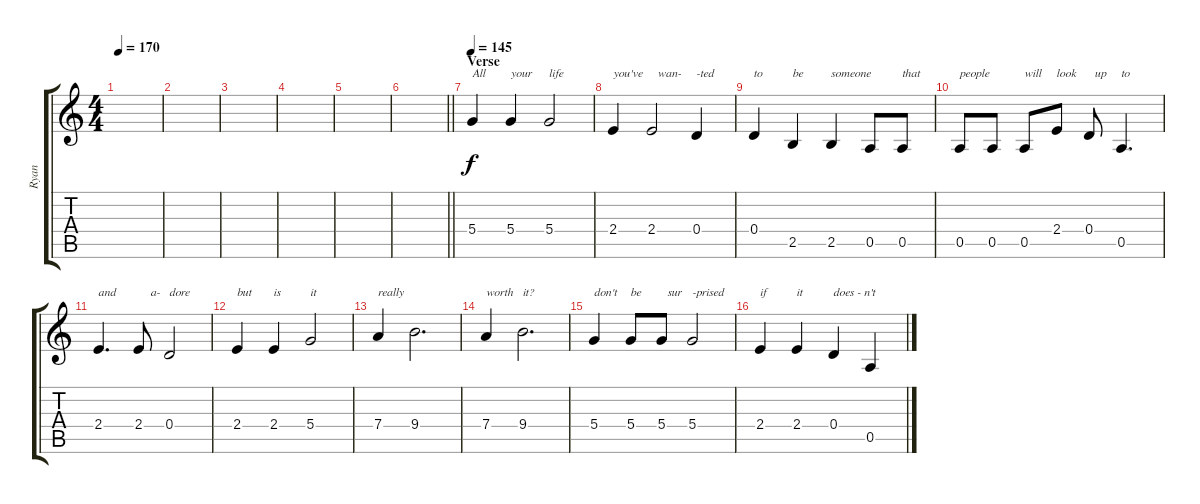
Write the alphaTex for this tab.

\track ("Ryan" "Ryan") {instrument overdrivenguitar}
\staff {score tabs}
\tuning (E4 B3 G3 D3 A2 E2) {hide}
\ts (4 4)
\tempo 170
\clef g2
\ks c
|
|
|
|
|
\barLineRight lightlight
|
\section ("" "Verse")
\tempo 145
5.4.4{txt "All "} 5.4.4{txt "your"} 5.4.2{txt "life"} |
2.4.4{txt "you've"} 2.4.2{txt "  wan-"} 0.4.4{txt "-ted"} |
0.4.4{txt "to"} 2.5.4{txt "be"} 2.5.4{txt "someone"} 0.5.8 0.5.8{txt "that"} |
0.5.8{txt "people"} 0.5.8 0.5.8{txt "will"} 2.4.8{txt "look"} 0.4.8{txt "  up"} 0.5.4{d txt "to"} |
2.4.4{d txt "and"} 2.4.8{txt "    a-"} 0.4.2{txt "dore"} |
2.4.4{txt "but"} 2.4.4{txt "is"} 5.4.2{txt "it"} |
7.4.4{txt "really"} 9.4.2{d} |
7.4.4{txt "worth"} 9.4.2{d txt "it?"} |
5.4.4{txt "don't"} 5.4.8{txt "be"} 5.4.8{txt "  sur"} 5.4.2{txt "-prised"} |
2.4.4{txt "if"} 2.4.4{txt "it"} 0.4.4{txt "does - n't"} 0.5.4
